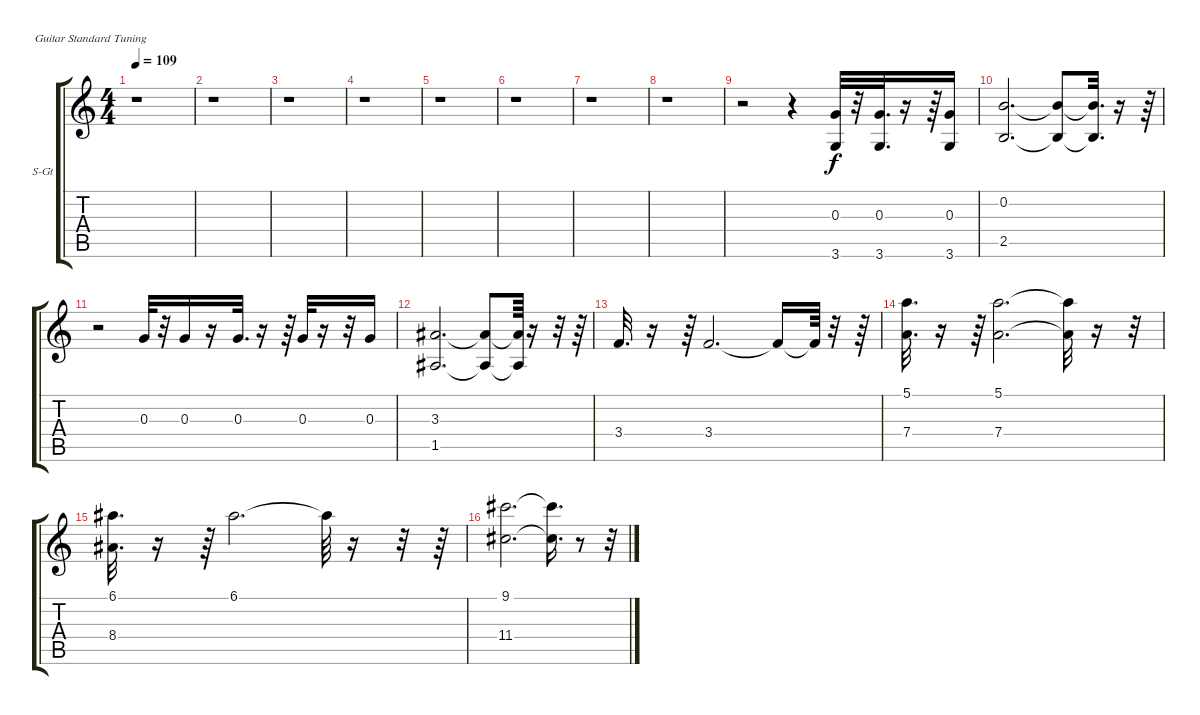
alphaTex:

\bracketExtendMode groupsimilarinstruments
\firstSystemTrackNameOrientation horizontal
\otherSystemsTrackNameOrientation horizontal
\track ("Horns" "S-Gt") {instrument acousticgrandpiano}
\staff {score tabs}
\tuning (E4 B3 G3 D3 A2 E2)
\displaytranspose 12
\ts (4 4)
\tempo 109
\clef g2
\ks aminor
r.1{dy f instrument acousticgrandpiano} |
\ks c
r.1 |
r.1 |
r.1 |
r.1 |
r.1 |
r.1 |
r.1 |
r.2 r.4 (0.3 3.6).32 r.32 (0.3 3.6).32{d} r.16 r.64 (0.3 3.6).16 |
(0.2 2.5).2{d} (0.2{t} 2.5{t}).8 (0.2{t} 2.5{t}).32{d} r.16 r.64 |
r.2 0.3.32 r.32 0.3.16 r.16 0.3.32{d} r.16 r.64 0.3.32 r.16 r.32 0.3.16 |
(3.3 1.5).2{d} (3.3{t} 1.5{t}).8 (3.3{t} 1.5{t}).64 r.16 r.32 r.64 |
3.4.32{d} r.16 r.64 3.4.2{d} 3.4{t}.16 3.4{t}.64 r.32 r.64 |
(5.1 7.4).32{d} r.16 r.64 (5.1 7.4).2{d} (5.1{t} 7.4{t}).32 r.16 r.32 |
(6.1 8.4).32{d} r.16 r.64 6.1.2{d} 6.1{t}.64 r.16 r.32 r.64 |
(9.1 11.4).2{d} (9.1{t} 11.4{t}).16{d} r.8 r.32
